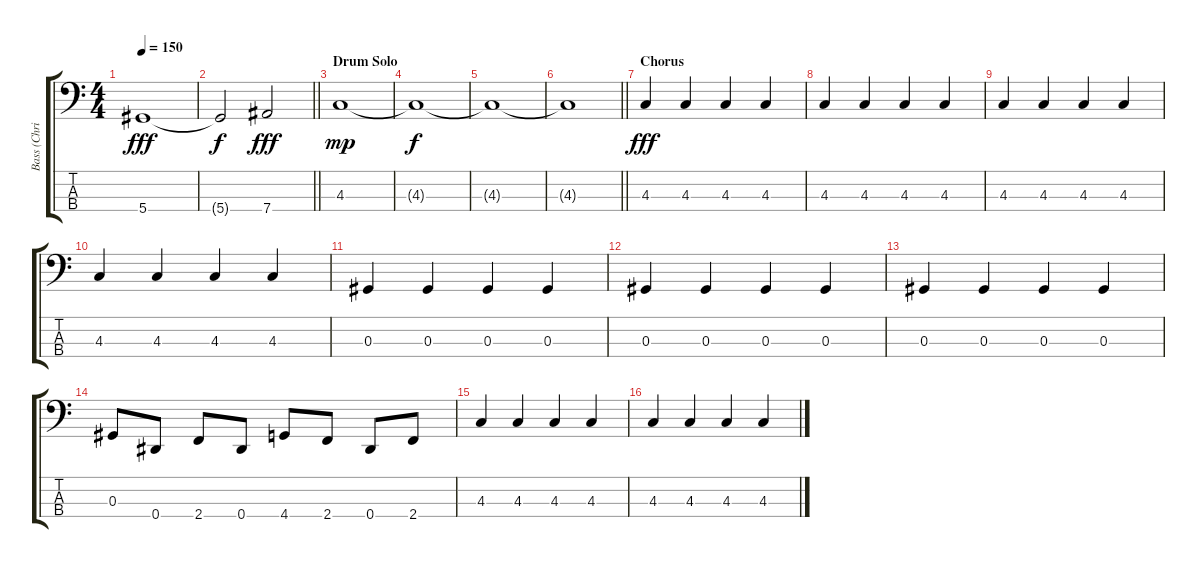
\track ("Bass (Christopher Steele)" "Bass (Chri") {instrument electricbassfinger}
\staff {score tabs}
\tuning (Gb2 Db2 Ab1 Eb1) {hide}
\ts (4 4)
\tempo 150
\clef f4
\ks c
5.4.1{dy fff} |
\barLineRight lightlight
5.4{t}.2{dy f} 7.4.2{dy fff} |
\section ("" "Drum Solo")
4.3.1{dy mp} |
4.3{t}.1{dy f} |
4.3{t}.1 |
\barLineRight lightlight
4.3{t}.1 |
\section ("" "Chorus")
4.3.4{dy fff} 4.3.4 4.3.4 4.3.4 |
4.3.4 4.3.4 4.3.4 4.3.4 |
4.3.4 4.3.4 4.3.4 4.3.4 |
4.3.4 4.3.4 4.3.4 4.3.4 |
0.3.4 0.3.4 0.3.4 0.3.4 |
0.3.4 0.3.4 0.3.4 0.3.4 |
0.3.4 0.3.4 0.3.4 0.3.4 |
0.3.8 0.4.8 2.4.8 0.4.8 4.4.8 2.4.8 0.4.8 2.4.8 |
4.3.4 4.3.4 4.3.4 4.3.4 |
4.3.4 4.3.4 4.3.4 4.3.4
